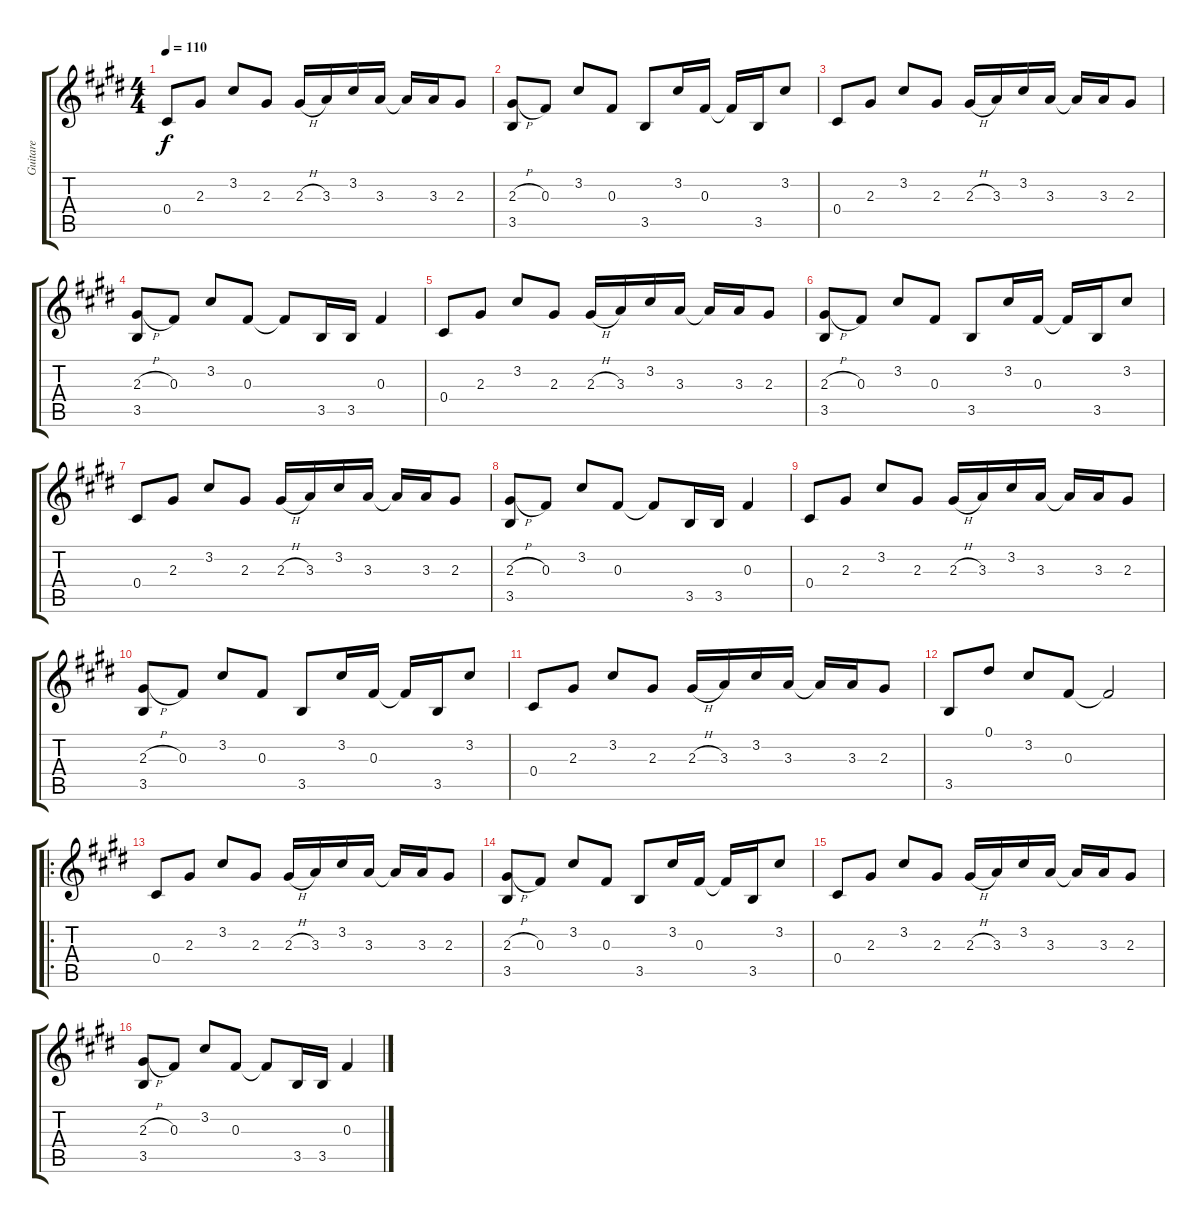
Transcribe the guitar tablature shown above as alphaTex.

\track ("Guitare" "Guitare") {instrument acousticguitarnylon}
\staff {score tabs}
\tuning (Eb4 Bb3 Gb3 Db3 Ab2 Eb2) {hide}
\ts (4 4)
\tempo 110
\clef g2
\ks e
0.4.8{dy f instrument acousticguitarnylon} 2.3.8 3.2.8 2.3.8 2.3{h}.16 3.3.16 3.2.16 3.3.16 3.3{t}.16 3.3.16 2.3.8 |
(2.3{h} 3.5).8 0.3.8 3.2.8 0.3.8 3.5.8 3.2.16 0.3.16 0.3{t}.16 3.5.16 3.2.8 |
0.4.8 2.3.8 3.2.8 2.3.8 2.3{h}.16 3.3.16 3.2.16 3.3.16 3.3{t}.16 3.3.16 2.3.8 |
(2.3{h} 3.5).8 0.3.8 3.2.8 0.3.8 0.3{t}.8 3.5.16 3.5.16 0.3.4 |
0.4.8 2.3.8 3.2.8 2.3.8 2.3{h}.16 3.3.16 3.2.16 3.3.16 3.3{t}.16 3.3.16 2.3.8 |
(2.3{h} 3.5).8 0.3.8 3.2.8 0.3.8 3.5.8 3.2.16 0.3.16 0.3{t}.16 3.5.16 3.2.8 |
0.4.8 2.3.8 3.2.8 2.3.8 2.3{h}.16 3.3.16 3.2.16 3.3.16 3.3{t}.16 3.3.16 2.3.8 |
(2.3{h} 3.5).8 0.3.8 3.2.8 0.3.8 0.3{t}.8 3.5.16 3.5.16 0.3.4 |
0.4.8 2.3.8 3.2.8 2.3.8 2.3{h}.16 3.3.16 3.2.16 3.3.16 3.3{t}.16 3.3.16 2.3.8 |
(2.3{h} 3.5).8 0.3.8 3.2.8 0.3.8 3.5.8 3.2.16 0.3.16 0.3{t}.16 3.5.16 3.2.8 |
0.4.8 2.3.8 3.2.8 2.3.8 2.3{h}.16 3.3.16 3.2.16 3.3.16 3.3{t}.16 3.3.16 2.3.8 |
3.5.8 0.1.8 3.2.8 0.3.8 0.3{t}.2 |
\ro
0.4.8 2.3.8 3.2.8 2.3.8 2.3{h}.16 3.3.16 3.2.16 3.3.16 3.3{t}.16 3.3.16 2.3.8 |
(2.3{h} 3.5).8 0.3.8 3.2.8 0.3.8 3.5.8 3.2.16 0.3.16 0.3{t}.16 3.5.16 3.2.8 |
0.4.8 2.3.8 3.2.8 2.3.8 2.3{h}.16 3.3.16 3.2.16 3.3.16 3.3{t}.16 3.3.16 2.3.8 |
(2.3{h} 3.5).8 0.3.8 3.2.8 0.3.8 0.3{t}.8 3.5.16 3.5.16 0.3.4
